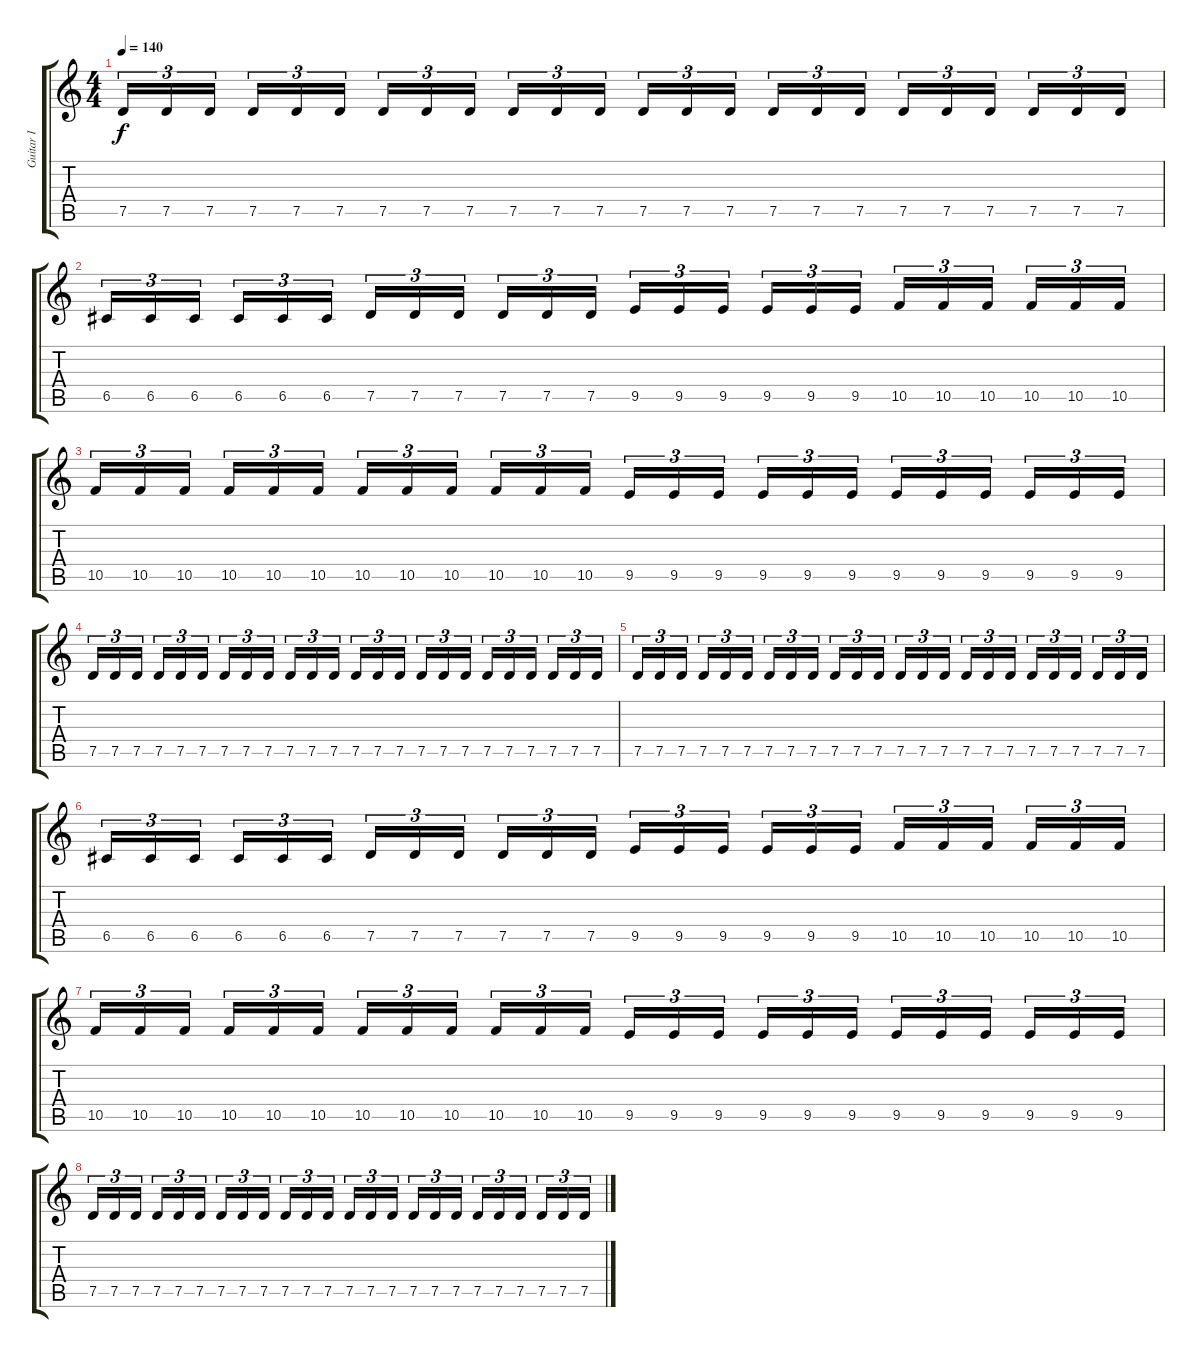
\track ("Guitar I" "Guitar I") {instrument distortionguitar}
\staff {score tabs}
\tuning (D4 A3 F3 C3 G2 D2) {hide}
\ts (4 4)
\tempo 140
\clef g2
\ks c
7.5.16{tu (3 2) dy f volume 16} 7.5.16{tu (3 2)} 7.5.16{tu (3 2)} 7.5.16{tu (3 2)} 7.5.16{tu (3 2)} 7.5.16{tu (3 2)} 7.5.16{tu (3 2)} 7.5.16{tu (3 2)} 7.5.16{tu (3 2)} 7.5.16{tu (3 2)} 7.5.16{tu (3 2)} 7.5.16{tu (3 2)} 7.5.16{tu (3 2)} 7.5.16{tu (3 2)} 7.5.16{tu (3 2)} 7.5.16{tu (3 2)} 7.5.16{tu (3 2)} 7.5.16{tu (3 2)} 7.5.16{tu (3 2)} 7.5.16{tu (3 2)} 7.5.16{tu (3 2)} 7.5.16{tu (3 2)} 7.5.16{tu (3 2)} 7.5.16{tu (3 2)} |
6.5.16{tu (3 2)} 6.5.16{tu (3 2)} 6.5.16{tu (3 2)} 6.5.16{tu (3 2)} 6.5.16{tu (3 2)} 6.5.16{tu (3 2)} 7.5.16{tu (3 2)} 7.5.16{tu (3 2)} 7.5.16{tu (3 2)} 7.5.16{tu (3 2)} 7.5.16{tu (3 2)} 7.5.16{tu (3 2)} 9.5.16{tu (3 2)} 9.5.16{tu (3 2)} 9.5.16{tu (3 2)} 9.5.16{tu (3 2)} 9.5.16{tu (3 2)} 9.5.16{tu (3 2)} 10.5.16{tu (3 2)} 10.5.16{tu (3 2)} 10.5.16{tu (3 2)} 10.5.16{tu (3 2)} 10.5.16{tu (3 2)} 10.5.16{tu (3 2)} |
10.5.16{tu (3 2)} 10.5.16{tu (3 2)} 10.5.16{tu (3 2)} 10.5.16{tu (3 2)} 10.5.16{tu (3 2)} 10.5.16{tu (3 2)} 10.5.16{tu (3 2)} 10.5.16{tu (3 2)} 10.5.16{tu (3 2)} 10.5.16{tu (3 2)} 10.5.16{tu (3 2)} 10.5.16{tu (3 2)} 9.5.16{tu (3 2)} 9.5.16{tu (3 2)} 9.5.16{tu (3 2)} 9.5.16{tu (3 2)} 9.5.16{tu (3 2)} 9.5.16{tu (3 2)} 9.5.16{tu (3 2)} 9.5.16{tu (3 2)} 9.5.16{tu (3 2)} 9.5.16{tu (3 2)} 9.5.16{tu (3 2)} 9.5.16{tu (3 2)} |
7.5.16{tu (3 2)} 7.5.16{tu (3 2)} 7.5.16{tu (3 2)} 7.5.16{tu (3 2)} 7.5.16{tu (3 2)} 7.5.16{tu (3 2)} 7.5.16{tu (3 2)} 7.5.16{tu (3 2)} 7.5.16{tu (3 2)} 7.5.16{tu (3 2)} 7.5.16{tu (3 2)} 7.5.16{tu (3 2)} 7.5.16{tu (3 2)} 7.5.16{tu (3 2)} 7.5.16{tu (3 2)} 7.5.16{tu (3 2)} 7.5.16{tu (3 2)} 7.5.16{tu (3 2)} 7.5.16{tu (3 2)} 7.5.16{tu (3 2)} 7.5.16{tu (3 2)} 7.5.16{tu (3 2)} 7.5.16{tu (3 2)} 7.5.16{tu (3 2)} |
7.5.16{tu (3 2)} 7.5.16{tu (3 2)} 7.5.16{tu (3 2)} 7.5.16{tu (3 2)} 7.5.16{tu (3 2)} 7.5.16{tu (3 2)} 7.5.16{tu (3 2)} 7.5.16{tu (3 2)} 7.5.16{tu (3 2)} 7.5.16{tu (3 2)} 7.5.16{tu (3 2)} 7.5.16{tu (3 2)} 7.5.16{tu (3 2)} 7.5.16{tu (3 2)} 7.5.16{tu (3 2)} 7.5.16{tu (3 2)} 7.5.16{tu (3 2)} 7.5.16{tu (3 2)} 7.5.16{tu (3 2)} 7.5.16{tu (3 2)} 7.5.16{tu (3 2)} 7.5.16{tu (3 2)} 7.5.16{tu (3 2)} 7.5.16{tu (3 2)} |
6.5.16{tu (3 2)} 6.5.16{tu (3 2)} 6.5.16{tu (3 2)} 6.5.16{tu (3 2)} 6.5.16{tu (3 2)} 6.5.16{tu (3 2)} 7.5.16{tu (3 2)} 7.5.16{tu (3 2)} 7.5.16{tu (3 2)} 7.5.16{tu (3 2)} 7.5.16{tu (3 2)} 7.5.16{tu (3 2)} 9.5.16{tu (3 2)} 9.5.16{tu (3 2)} 9.5.16{tu (3 2)} 9.5.16{tu (3 2)} 9.5.16{tu (3 2)} 9.5.16{tu (3 2)} 10.5.16{tu (3 2)} 10.5.16{tu (3 2)} 10.5.16{tu (3 2)} 10.5.16{tu (3 2)} 10.5.16{tu (3 2)} 10.5.16{tu (3 2)} |
10.5.16{tu (3 2)} 10.5.16{tu (3 2)} 10.5.16{tu (3 2)} 10.5.16{tu (3 2)} 10.5.16{tu (3 2)} 10.5.16{tu (3 2)} 10.5.16{tu (3 2)} 10.5.16{tu (3 2)} 10.5.16{tu (3 2)} 10.5.16{tu (3 2)} 10.5.16{tu (3 2)} 10.5.16{tu (3 2)} 9.5.16{tu (3 2)} 9.5.16{tu (3 2)} 9.5.16{tu (3 2)} 9.5.16{tu (3 2)} 9.5.16{tu (3 2)} 9.5.16{tu (3 2)} 9.5.16{tu (3 2)} 9.5.16{tu (3 2)} 9.5.16{tu (3 2)} 9.5.16{tu (3 2)} 9.5.16{tu (3 2)} 9.5.16{tu (3 2)} |
7.5.16{tu (3 2)} 7.5.16{tu (3 2)} 7.5.16{tu (3 2)} 7.5.16{tu (3 2)} 7.5.16{tu (3 2)} 7.5.16{tu (3 2)} 7.5.16{tu (3 2)} 7.5.16{tu (3 2)} 7.5.16{tu (3 2)} 7.5.16{tu (3 2)} 7.5.16{tu (3 2)} 7.5.16{tu (3 2)} 7.5.16{tu (3 2)} 7.5.16{tu (3 2)} 7.5.16{tu (3 2)} 7.5.16{tu (3 2)} 7.5.16{tu (3 2)} 7.5.16{tu (3 2)} 7.5.16{tu (3 2)} 7.5.16{tu (3 2)} 7.5.16{tu (3 2)} 7.5.16{tu (3 2)} 7.5.16{tu (3 2)} 7.5.16{tu (3 2)}
